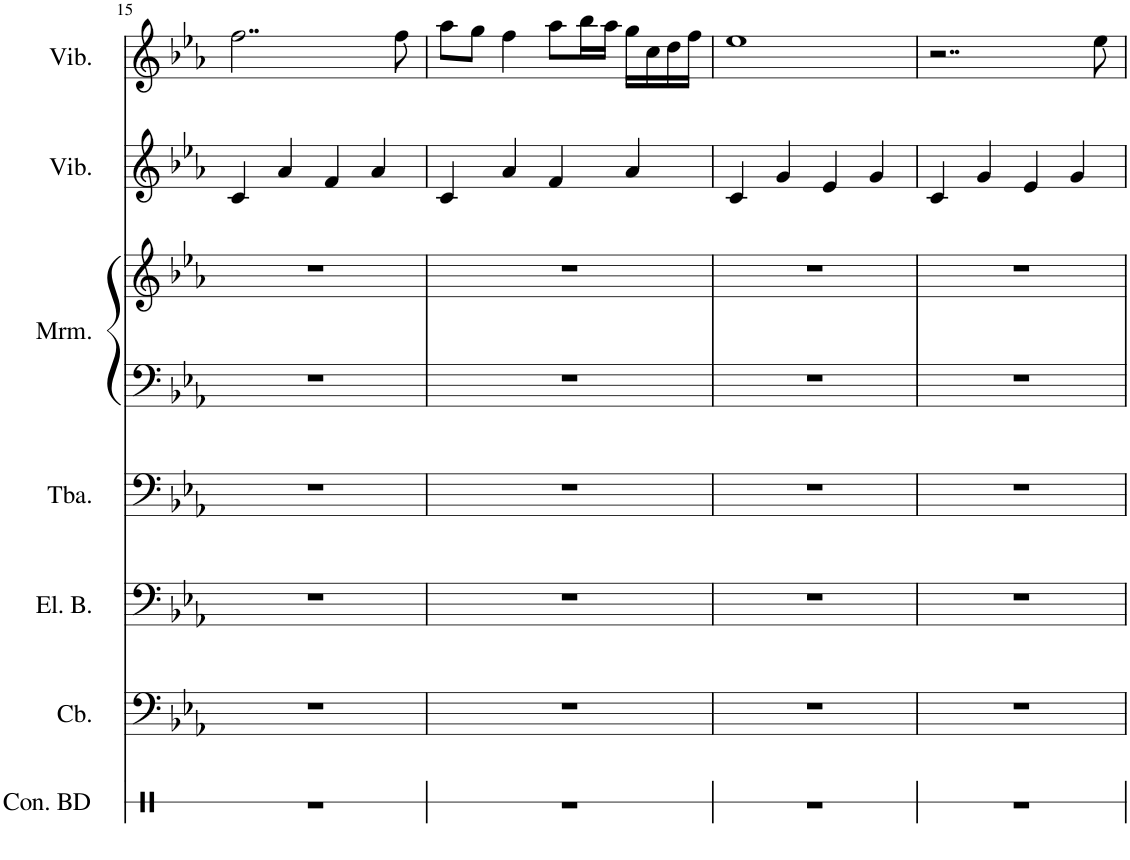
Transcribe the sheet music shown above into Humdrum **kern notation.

**kern	**kern	**kern	**kern	**kern	**kern	**kern	**kern
*part7	*part6	*part5	*part4	*part3	*part3	*part2	*part1
*staff8	*staff7	*staff6	*staff5	*staff4	*staff3	*staff2	*staff1
*I"Concert Bass Drum	*I"Contrabass	*I"Electric Bass	*I"Tuba	*I"Marimba	*	*I"Vibraphone	*I"Vibraphone
*I'Con. BD	*I'Cb.	*I'El. B.	*I'Tba.	*I'Mrm.	*	*I'Vib.	*I'Vib.
!!LO:PB:g=z
*clefX	*clefF4	*clefF4	*clefF4	*clefF4	*clefG2	*clefG2	*clefG2
*	*Trd7c12	*Trd7c12	*	*	*	*	*
*k[]	*k[b-e-a-]	*k[b-e-a-]	*k[b-e-a-]	*k[b-e-a-]	*k[b-e-a-]	*k[b-e-a-]	*k[b-e-a-]
*M4/4	*M4/4	*M4/4	*M4/4	*M4/4	*M4/4	*M4/4	*M4/4
=15	=15	=15	=15	=15	=15	=15	=15
1r	1r	1r	1r	1r	1r	4c/	2..ff\
.	.	.	.	.	.	4a-/	.
.	.	.	.	.	.	4f/	.
.	.	.	.	.	.	4a-/	.
.	.	.	.	.	.	.	8ff\
=16	=16	=16	=16	=16	=16	=16	=16
1r	1r	1r	1r	1r	1r	4c/	8aa-\L
.	.	.	.	.	.	.	8gg\J
.	.	.	.	.	.	4a-/	4ff\
.	.	.	.	.	.	4f/	8aa-\L
.	.	.	.	.	.	.	16bb-\L
.	.	.	.	.	.	.	16aa-\JJ
.	.	.	.	.	.	4a-/	16gg\LL
.	.	.	.	.	.	.	16cc\
.	.	.	.	.	.	.	16dd\
.	.	.	.	.	.	.	16ff\JJ
=17	=17	=17	=17	=17	=17	=17	=17
1r	1r	1r	1r	1r	1r	4c/	1ee-
.	.	.	.	.	.	4g/	.
.	.	.	.	.	.	4e-/	.
.	.	.	.	.	.	4g/	.
=18	=18	=18	=18	=18	=18	=18	=18
1r	1r	1r	1r	1r	1r	4c/	2..r
.	.	.	.	.	.	4g/	.
.	.	.	.	.	.	4e-/	.
.	.	.	.	.	.	4g/	.
.	.	.	.	.	.	.	8ee-\
=	=	=	=	=	=	=	=
*-	*-	*-	*-	*-	*-	*-	*-
